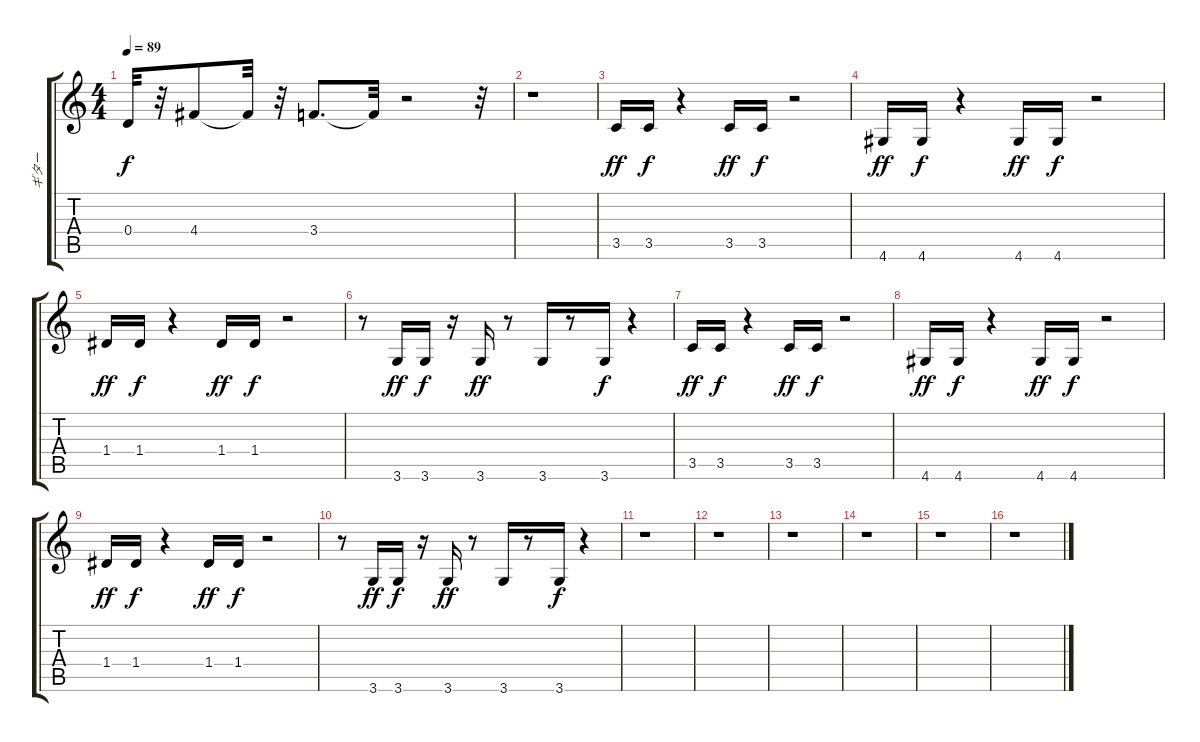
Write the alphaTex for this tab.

\track ("ギター" "ギター") {instrument distortionguitar}
\staff {score tabs}
\tuning (E4 B3 G3 D3 A2 E2) {hide}
\ts (4 4)
\tempo 89
\clef g2
\ks c
0.4{t}.32{dy f} r.32 4.4.8 4.4{t}.32 r.32 3.4.8{d} 3.4{t}.32 r.2 r.32 |
r.1 |
3.5.16{dy ff} 3.5.16{dy f} r.4 3.5.16{dy ff} 3.5.16{dy f} r.2 |
4.6.16{dy ff} 4.6.16{dy f} r.4 4.6.16{dy ff} 4.6.16{dy f} r.2 |
1.4.16{dy ff} 1.4.16{dy f} r.4 1.4.16{dy ff} 1.4.16{dy f} r.2 |
r.8 3.6.16{dy ff} 3.6.16{dy f} r.16 3.6.16{dy ff} r.8 3.6.16 r.8 3.6.16{dy f} r.4 |
3.5.16{dy ff} 3.5.16{dy f} r.4 3.5.16{dy ff} 3.5.16{dy f} r.2 |
4.6.16{dy ff} 4.6.16{dy f} r.4 4.6.16{dy ff} 4.6.16{dy f} r.2 |
1.4.16{dy ff} 1.4.16{dy f} r.4 1.4.16{dy ff} 1.4.16{dy f} r.2 |
r.8 3.6.16{dy ff} 3.6.16{dy f} r.16 3.6.16{dy ff} r.8 3.6.16 r.8 3.6.16{dy f} r.4 |
r.1 |
r.1 |
r.1 |
r.1 |
r.1 |
r.1
